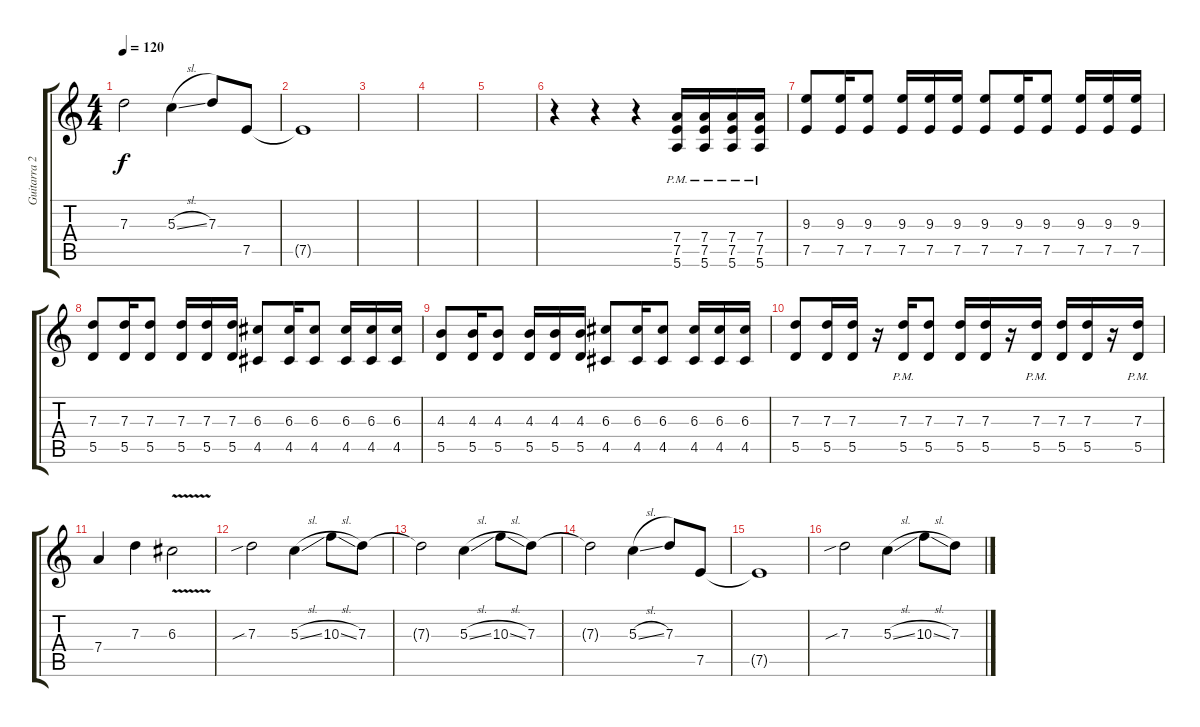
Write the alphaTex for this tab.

\track ("Guitarra 2" "Guitarra 2") {instrument distortionguitar}
\staff {score tabs}
\tuning (E4 B3 G3 D3 A2 E2) {hide}
\ts (4 4)
\tempo 120
\clef g2
\ks c
7.3{t}.2{dy f} 5.3{sl}.4 7.3.8 7.5.8 |
7.5{t}.1 |
|
|
|
r.4 r.4 r.4 (7.4{pm} 7.5{pm} 5.6{pm}).16 (7.4{pm} 7.5{pm} 5.6{pm}).16 (7.4{pm} 7.5{pm} 5.6{pm}).16 (7.4{pm} 7.5{pm} 5.6{pm}).16 |
(9.3 7.5).8 (9.3 7.5).16 (9.3 7.5).8 (9.3 7.5).16 (9.3 7.5).16 (9.3 7.5).16 (9.3 7.5).8 (9.3 7.5).16 (9.3 7.5).8 (9.3 7.5).16 (9.3 7.5).16 (9.3 7.5).16 |
(7.3 5.5).8 (7.3 5.5).16 (7.3 5.5).8 (7.3 5.5).16 (7.3 5.5).16 (7.3 5.5).16 (6.3 4.5).8 (6.3 4.5).16 (6.3 4.5).8 (6.3 4.5).16 (6.3 4.5).16 (6.3 4.5).16 |
(4.3 5.5).8 (4.3 5.5).16 (4.3 5.5).8 (4.3 5.5).16 (4.3 5.5).16 (4.3 5.5).16 (6.3 4.5).8 (6.3 4.5).16 (6.3 4.5).8 (6.3 4.5).16 (6.3 4.5).16 (6.3 4.5).16 |
(7.3 5.5).8 (7.3 5.5).16 (7.3 5.5).16 r.16 (7.3{pm} 5.5{pm}).16 (7.3 5.5).8 (7.3 5.5).16 (7.3 5.5).16 r.16 (7.3{pm} 5.5{pm}).16 (7.3 5.5).16 (7.3 5.5).16 r.16 (7.3{pm} 5.5{pm}).16 |
7.4.4 7.3.4 6.3{v}.2 |
7.3{sib}.2 5.3{sl}.4 10.3{sl}.8 7.3.8 |
7.3{t}.2 5.3{sl}.4 10.3{sl}.8 7.3.8 |
7.3{t}.2 5.3{sl}.4 7.3.8 7.5.8 |
7.5{t}.1 |
7.3{sib}.2 5.3{sl}.4 10.3{sl}.8 7.3.8
